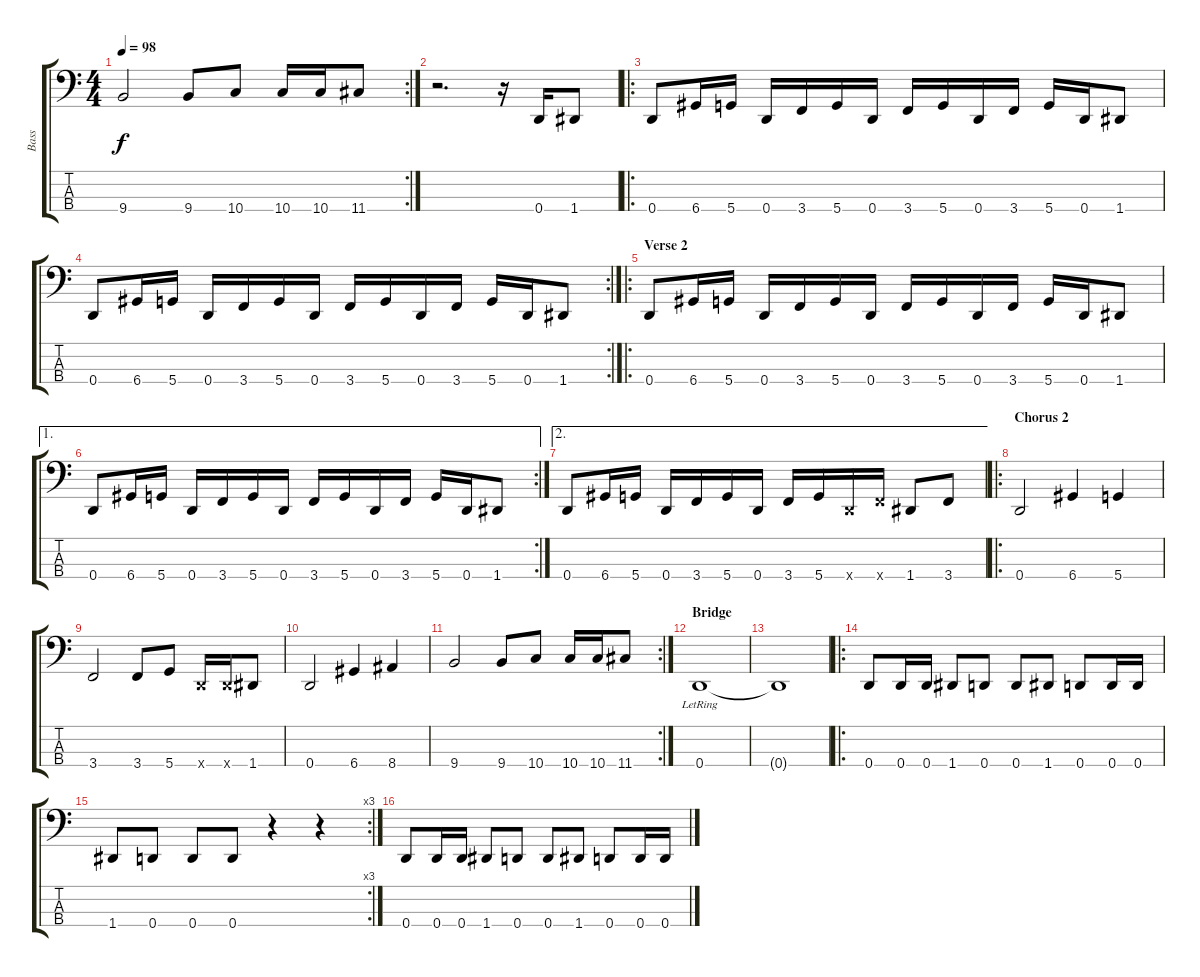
\track ("Bass" "Bass") {instrument electricbassfinger}
\staff {score tabs}
\tuning (G2 D2 A1 D1) {hide}
\rc 2
\ts (4 4)
\tempo 98
\clef f4
\ks c
9.4.2{dy f} 9.4.8 10.4.8 10.4.16 10.4.16 11.4.8 |
r.2{d} r.16 0.4.16 1.4.8 |
\ro
0.4.8 6.4.16 5.4.16 0.4.16 3.4.16 5.4.16 0.4.16 3.4.16 5.4.16 0.4.16 3.4.16 5.4.16 0.4.16 1.4.8 |
\rc 2
0.4.8 6.4.16 5.4.16 0.4.16 3.4.16 5.4.16 0.4.16 3.4.16 5.4.16 0.4.16 3.4.16 5.4.16 0.4.16 1.4.8 |
\ro
\section ("" "Verse 2")
0.4.8 6.4.16 5.4.16 0.4.16 3.4.16 5.4.16 0.4.16 3.4.16 5.4.16 0.4.16 3.4.16 5.4.16 0.4.16 1.4.8 |
\ae 1
\rc 2
0.4.8 6.4.16 5.4.16 0.4.16 3.4.16 5.4.16 0.4.16 3.4.16 5.4.16 0.4.16 3.4.16 5.4.16 0.4.16 1.4.8 |
\ae 2
0.4.8 6.4.16 5.4.16 0.4.16 3.4.16 5.4.16 0.4.16 3.4.16 5.4.16 0.4{x}.16 3.4{x}.16 1.4.8 3.4.8 |
\ro
\section ("" "Chorus 2")
0.4.2 6.4.4 5.4.4 |
3.4.2 3.4.8 5.4.8 0.4{x}.16 0.4{x}.16 1.4.8 |
0.4.2 6.4.4 8.4.4 |
\rc 2
9.4.2 9.4.8 10.4.8 10.4.16 10.4.16 11.4.8 |
\section ("" "Bridge")
0.4{lr}.1 |
0.4{t}.1 |
\ro
0.4.8 0.4.16 0.4.16 1.4.8 0.4.8 0.4.8 1.4.8 0.4.8 0.4.16 0.4.16 |
\rc 3
1.4.8 0.4.8 0.4.8 0.4.8 r.4 r.4 |
0.4.8 0.4.16 0.4.16 1.4.8 0.4.8 0.4.8 1.4.8 0.4.8 0.4.16 0.4.16
